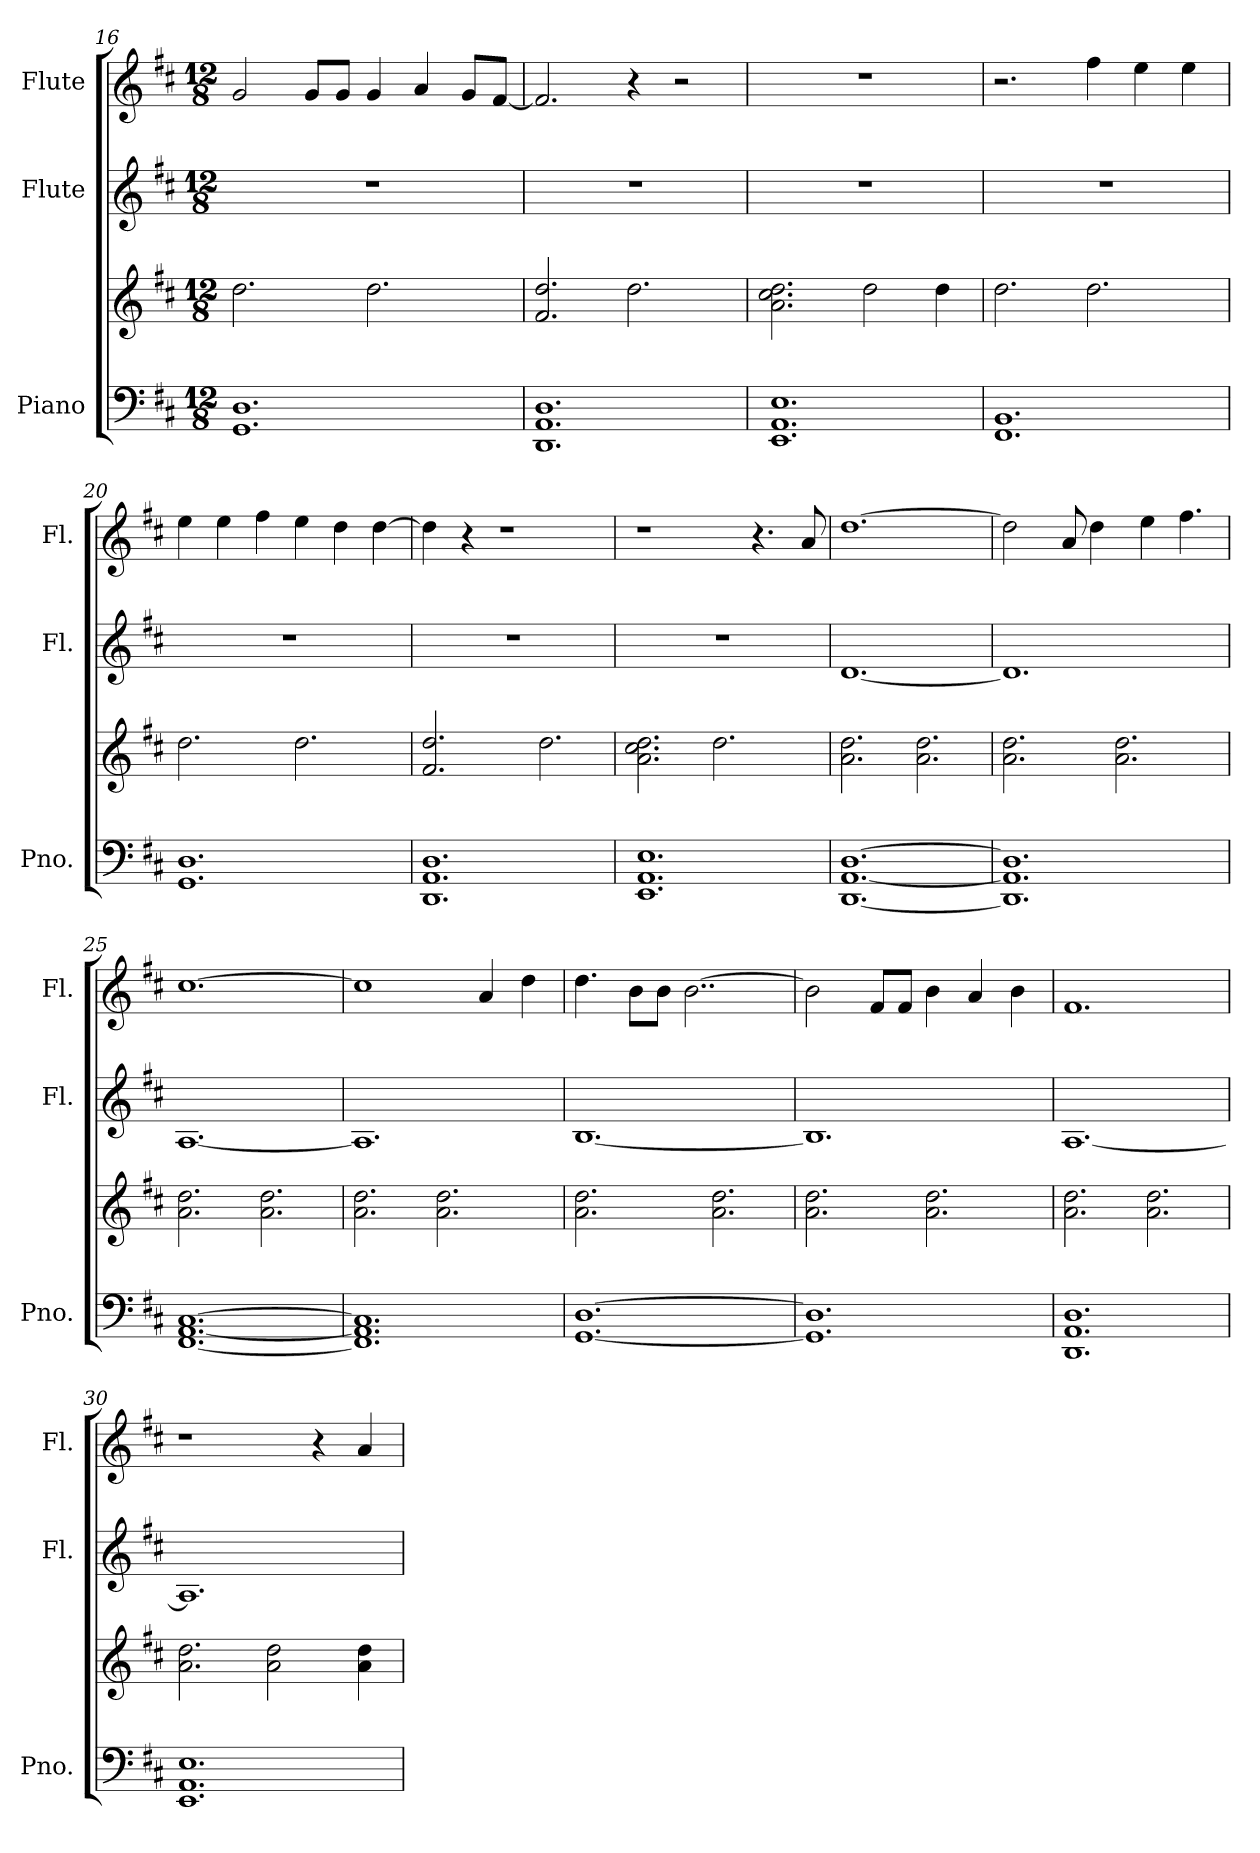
**kern	**kern	**kern	**kern
*part3	*part3	*part2	*part1
*staff4	*staff3	*staff2	*staff1
*I"Piano	*	*I"Flute	*I"Flute
*I'Pno.	*	*I'Fl.	*I'Fl.
!!LO:PB:g=z
*clefF4	*clefG2	*clefG2	*clefG2
*k[f#c#]	*k[f#c#]	*k[f#c#]	*k[f#c#]
*M12/8	*M12/8	*M12/8	*M12/8
=16	=16	=16	=16
1.GG 1.D	2.dd\	1.r	2g/
.	.	.	8g/L
.	.	.	8g/J
.	2.dd\	.	4g/
.	.	.	4a/
.	.	.	8g/L
.	.	.	[8f#/J
=17	=17	=17	=17
1.DD 1.AA 1.D	2.f#/ 2.dd/	1.r	2.f#/]
.	2.dd\	.	4r
.	.	.	2r
=18	=18	=18	=18
1.EE 1.AA 1.E	2.a\ 2.cc#\ 2.dd\	1.r	1.r
.	2dd\	.	.
.	4dd\	.	.
=19	=19	=19	=19
1.FF# 1.BB	2.dd\	1.r	2.r
.	2.dd\	.	4ff#\
.	.	.	4ee\
.	.	.	4ee\
=20	=20	=20	=20
1.GG 1.D	2.dd\	1.r	4ee\
.	.	.	4ee\
.	.	.	4ff#\
.	2.dd\	.	4ee\
.	.	.	4dd\
.	.	.	[4dd\
=21	=21	=21	=21
1.DD 1.AA 1.D	2.f#/ 2.dd/	1.r	4dd\]
.	.	.	4r
.	.	.	1r
.	2.dd\	.	.
=22	=22	=22	=22
1.EE 1.AA 1.E	2.a\ 2.cc#\ 2.dd\	1.r	1r
.	2.dd\	.	.
.	.	.	4.r
.	.	.	8a/
!!LO:LB:g=z
=23	=23	=23	=23
[1.DD [1.AA [1.D	2.a\ 2.dd\	[1.d	[1.dd
.	2.a\ 2.dd\	.	.
=24	=24	=24	=24
1.DD] 1.AA] 1.D]	2.a\ 2.dd\	1.d]	2dd\]
.	.	.	8a/
.	.	.	4dd\
.	2.a\ 2.dd\	.	.
.	.	.	4ee\
.	.	.	4.ff#\
=25	=25	=25	=25
[1.FF# [1.AA [1.C#	2.a\ 2.dd\	[1.A	[1.cc#
.	2.a\ 2.dd\	.	.
=26	=26	=26	=26
1.FF#] 1.AA] 1.C#]	2.a\ 2.dd\	1.A]	1cc#]
.	2.a\ 2.dd\	.	.
.	.	.	4a/
.	.	.	4dd\
=27	=27	=27	=27
[1.GG [1.D	2.a\ 2.dd\	[1.B	4.dd\
.	.	.	8b\L
.	.	.	8b\J
.	.	.	[2..b\
.	2.a\ 2.dd\	.	.
=28	=28	=28	=28
1.GG] 1.D]	2.a\ 2.dd\	1.B]	2b\]
.	.	.	8f#/L
.	.	.	8f#/J
.	2.a\ 2.dd\	.	4b\
.	.	.	4a/
.	.	.	4b\
=29	=29	=29	=29
1.DD 1.AA 1.D	2.a\ 2.dd\	[1.A	1.f#
.	2.a\ 2.dd\	.	.
=30	=30	=30	=30
1.EE 1.AA 1.E	2.a\ 2.dd\	1.A]	1r
.	2a\ 2dd\	.	.
.	.	.	4r
.	4a\ 4dd\	.	4a/
=	=	=	=
*-	*-	*-	*-
